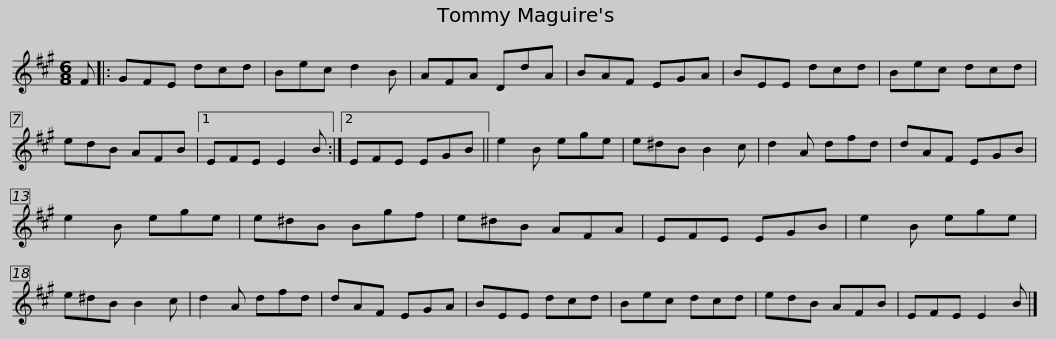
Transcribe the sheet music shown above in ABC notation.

X:1
L:1/8
M:6/8
I:linebreak $
K:A
V:1 treble
V:1
 F |: GFE dcd | Bec d2 B | AFA DdA | BAF EGA | %5
 BEE dcd | Bec dcd | edB AFB |1$ EFE E2 B :|2 EFE EGB || %10
 e2 B ege | e^dB B2 c | d2 A dfd | dAF EGB | e2 B ege |$ %15
 e^dB Bgf | e^dB AFA | EFE EGB | e2 B ege | e^dB B2 c | %20
 d2 A dfd | dAF EGA |$ BEE dcd | Bec dcd | edB AFB | %25
 EFE E2 B |] %26
